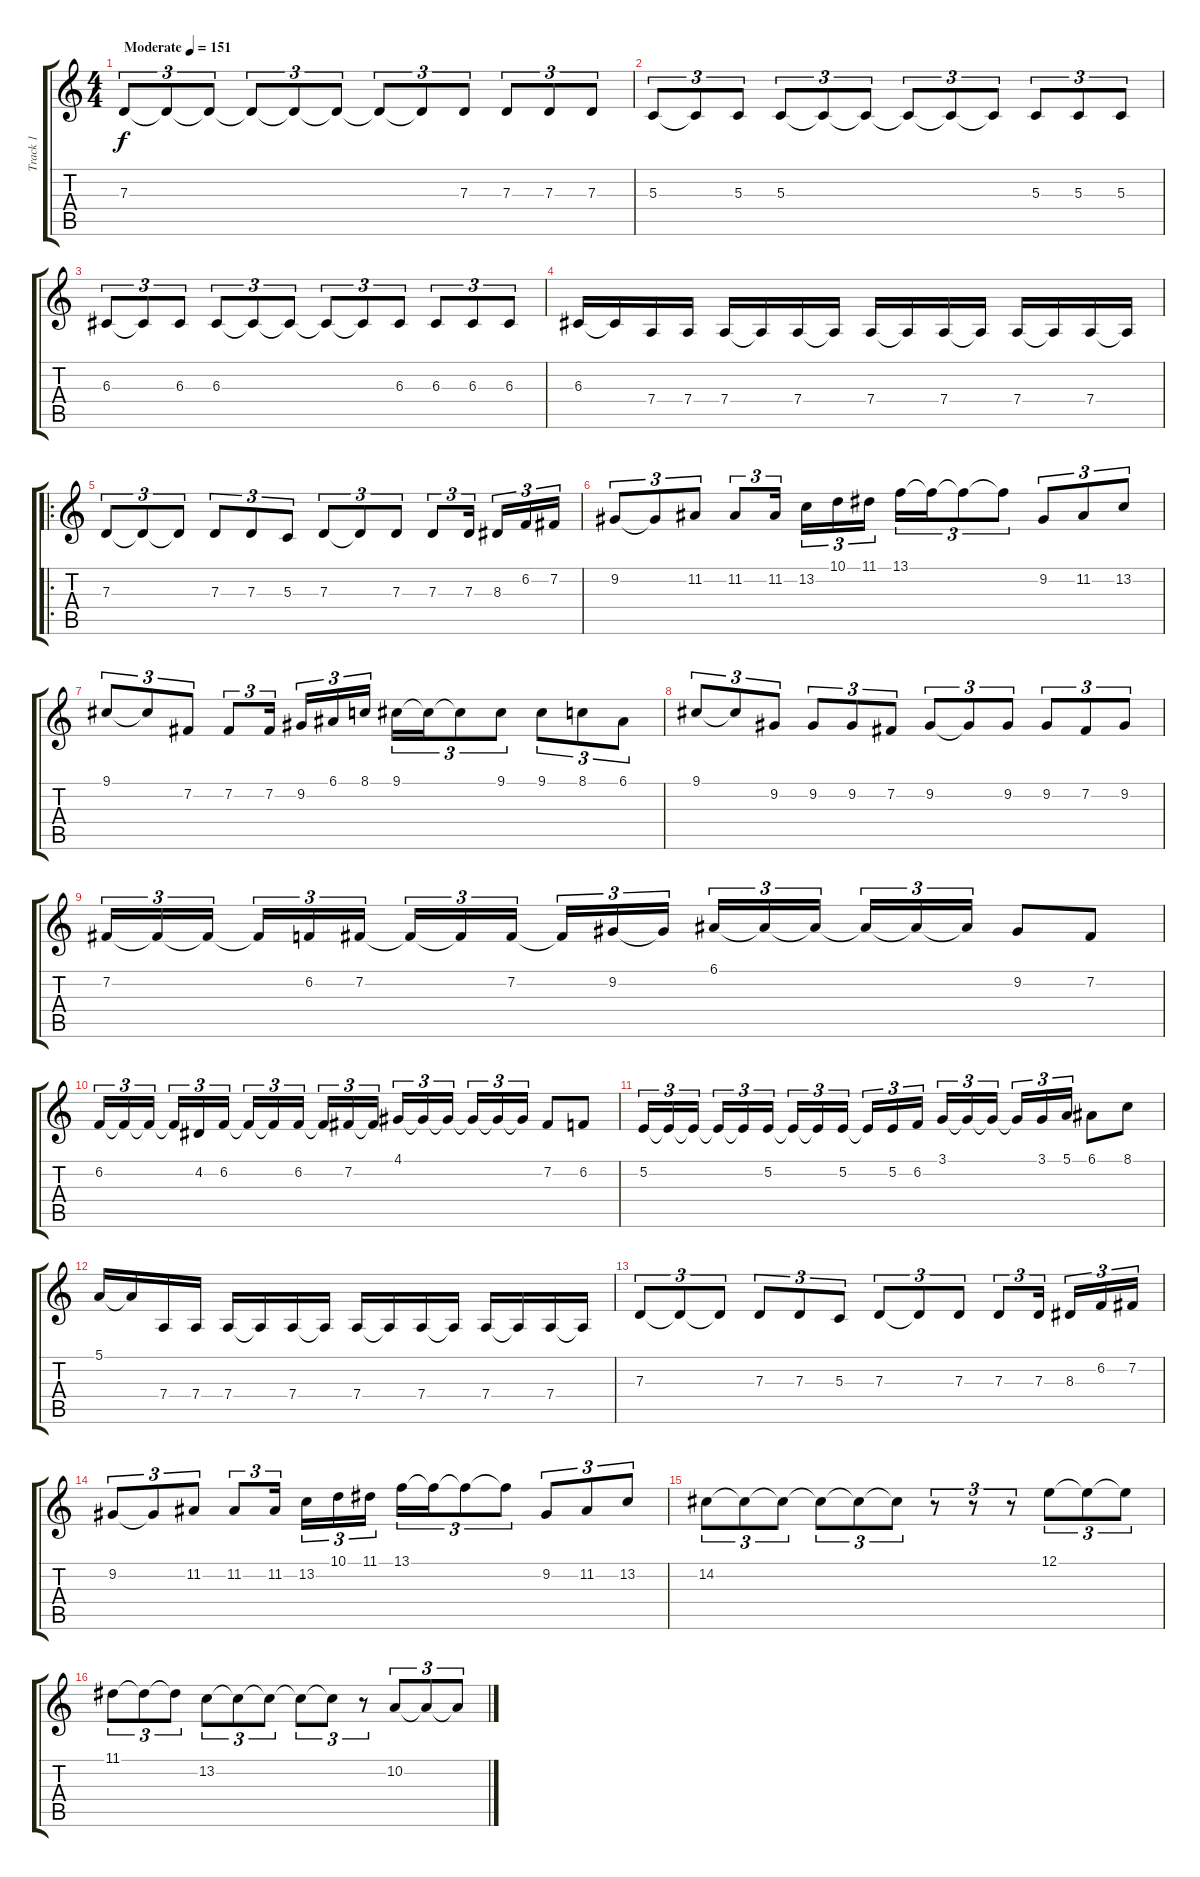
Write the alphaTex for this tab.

\track ("Track 1" "Track 1") {instrument lead5charang}
\staff {score tabs}
\tuning (E4 B3 G3 D3 A2 E2) {hide}
\ts (4 4)
\tempo (151 "Moderate")
\clef g2
\ks c
7.3.8{tu (3 2) dy f instrument lead5charang} 7.3{t}.8{tu (3 2)} 7.3{t}.8{tu (3 2)} 7.3{t}.8{tu (3 2)} 7.3{t}.8{tu (3 2)} 7.3{t}.8{tu (3 2)} 7.3{t}.8{tu (3 2)} 7.3{t}.8{tu (3 2)} 7.3.8{tu (3 2)} 7.3.8{tu (3 2)} 7.3.8{tu (3 2)} 7.3.8{tu (3 2)} |
5.3.8{tu (3 2)} 5.3{t}.8{tu (3 2)} 5.3.8{tu (3 2)} 5.3.8{tu (3 2)} 5.3{t}.8{tu (3 2)} 5.3{t}.8{tu (3 2)} 5.3{t}.8{tu (3 2)} 5.3{t}.8{tu (3 2)} 5.3{t}.8{tu (3 2)} 5.3.8{tu (3 2)} 5.3.8{tu (3 2)} 5.3.8{tu (3 2)} |
6.3.8{tu (3 2)} 6.3{t}.8{tu (3 2)} 6.3.8{tu (3 2)} 6.3.8{tu (3 2)} 6.3{t}.8{tu (3 2)} 6.3{t}.8{tu (3 2)} 6.3{t}.8{tu (3 2)} 6.3{t}.8{tu (3 2)} 6.3.8{tu (3 2)} 6.3.8{tu (3 2)} 6.3.8{tu (3 2)} 6.3.8{tu (3 2)} |
6.3.16 6.3{t}.16 7.4.16 7.4.16 7.4.16 7.4{t}.16 7.4.16 7.4{t}.16 7.4.16 7.4{t}.16 7.4.16 7.4{t}.16 7.4.16 7.4{t}.16 7.4.16 7.4{t}.16 |
\ro
7.3.8{tu (3 2)} 7.3{t}.8{tu (3 2)} 7.3{t}.8{tu (3 2)} 7.3.8{tu (3 2)} 7.3.8{tu (3 2)} 5.3.8{tu (3 2)} 7.3.8{tu (3 2)} 7.3{t}.8{tu (3 2)} 7.3.8{tu (3 2)} 7.3.8{tu (3 2)} 7.3.16{tu (3 2) beam splitsecondary} 8.3.16{tu (3 2)} 6.2.16{tu (3 2)} 7.2.16{tu (3 2)} |
9.2.8{tu (3 2)} 9.2{t}.8{tu (3 2)} 11.2.8{tu (3 2)} 11.2.8{tu (3 2)} 11.2.16{tu (3 2) beam splitsecondary} 13.2.16{tu (3 2)} 10.1.16{tu (3 2)} 11.1.16{tu (3 2)} 13.1.16{tu (3 2)} 13.1{t}.16{tu (3 2)} 13.1{t}.8{tu (3 2)} 13.1{t}.8{tu (3 2)} 9.2.8{tu (3 2)} 11.2.8{tu (3 2)} 13.2.8{tu (3 2)} |
9.1.8{tu (3 2)} 9.1{t}.8{tu (3 2)} 7.2.8{tu (3 2)} 7.2.8{tu (3 2)} 7.2.16{tu (3 2) beam splitsecondary} 9.2.16{tu (3 2)} 6.1.16{tu (3 2)} 8.1.16{tu (3 2)} 9.1.16{tu (3 2)} 9.1{t}.16{tu (3 2)} 9.1{t}.8{tu (3 2)} 9.1.8{tu (3 2)} 9.1.8{tu (3 2)} 8.1.8{tu (3 2)} 6.1.8{tu (3 2)} |
9.1.8{tu (3 2)} 9.1{t}.8{tu (3 2)} 9.2.8{tu (3 2)} 9.2.8{tu (3 2)} 9.2.8{tu (3 2)} 7.2.8{tu (3 2)} 9.2.8{tu (3 2)} 9.2{t}.8{tu (3 2)} 9.2.8{tu (3 2)} 9.2.8{tu (3 2)} 7.2.8{tu (3 2)} 9.2.8{tu (3 2)} |
7.2.16{tu (3 2)} 7.2{t}.16{tu (3 2)} 7.2{t}.16{tu (3 2) beam splitsecondary} 7.2{t}.16{tu (3 2)} 6.2.16{tu (3 2)} 7.2.16{tu (3 2)} 7.2{t}.16{tu (3 2)} 7.2{t}.16{tu (3 2)} 7.2.16{tu (3 2) beam splitsecondary} 7.2{t}.16{tu (3 2)} 9.2.16{tu (3 2)} 9.2{t}.16{tu (3 2)} 6.1.16{tu (3 2)} 6.1{t}.16{tu (3 2)} 6.1{t}.16{tu (3 2) beam splitsecondary} 6.1{t}.16{tu (3 2)} 6.1{t}.16{tu (3 2)} 6.1{t}.16{tu (3 2)} 9.2.8 7.2.8 |
6.2.16{tu (3 2)} 6.2{t}.16{tu (3 2)} 6.2{t}.16{tu (3 2) beam splitsecondary} 6.2{t}.16{tu (3 2)} 4.2.16{tu (3 2)} 6.2.16{tu (3 2)} 6.2{t}.16{tu (3 2)} 6.2{t}.16{tu (3 2)} 6.2.16{tu (3 2) beam splitsecondary} 6.2{t}.16{tu (3 2)} 7.2.16{tu (3 2)} 7.2{t}.16{tu (3 2)} 4.1.16{tu (3 2)} 4.1{t}.16{tu (3 2)} 4.1{t}.16{tu (3 2) beam splitsecondary} 4.1{t}.16{tu (3 2)} 4.1{t}.16{tu (3 2)} 4.1{t}.16{tu (3 2)} 7.2.8 6.2.8 |
5.2.16{tu (3 2)} 5.2{t}.16{tu (3 2)} 5.2{t}.16{tu (3 2) beam splitsecondary} 5.2{t}.16{tu (3 2)} 5.2{t}.16{tu (3 2)} 5.2.16{tu (3 2)} 5.2{t}.16{tu (3 2)} 5.2{t}.16{tu (3 2)} 5.2.16{tu (3 2) beam splitsecondary} 5.2{t}.16{tu (3 2)} 5.2.16{tu (3 2)} 6.2.16{tu (3 2)} 3.1.16{tu (3 2)} 3.1{t}.16{tu (3 2)} 3.1{t}.16{tu (3 2) beam splitsecondary} 3.1{t}.16{tu (3 2)} 3.1.16{tu (3 2)} 5.1.16{tu (3 2)} 6.1.8 8.1.8 |
5.1.16 5.1{t}.16 7.4.16 7.4.16 7.4.16 7.4{t}.16 7.4.16 7.4{t}.16 7.4.16 7.4{t}.16 7.4.16 7.4{t}.16 7.4.16 7.4{t}.16 7.4.16 7.4{t}.16 |
7.3.8{tu (3 2)} 7.3{t}.8{tu (3 2)} 7.3{t}.8{tu (3 2)} 7.3.8{tu (3 2)} 7.3.8{tu (3 2)} 5.3.8{tu (3 2)} 7.3.8{tu (3 2)} 7.3{t}.8{tu (3 2)} 7.3.8{tu (3 2)} 7.3.8{tu (3 2)} 7.3.16{tu (3 2) beam splitsecondary} 8.3.16{tu (3 2)} 6.2.16{tu (3 2)} 7.2.16{tu (3 2)} |
9.2.8{tu (3 2)} 9.2{t}.8{tu (3 2)} 11.2.8{tu (3 2)} 11.2.8{tu (3 2)} 11.2.16{tu (3 2) beam splitsecondary} 13.2.16{tu (3 2)} 10.1.16{tu (3 2)} 11.1.16{tu (3 2)} 13.1.16{tu (3 2)} 13.1{t}.16{tu (3 2)} 13.1{t}.8{tu (3 2)} 13.1{t}.8{tu (3 2)} 9.2.8{tu (3 2)} 11.2.8{tu (3 2)} 13.2.8{tu (3 2)} |
14.2.8{tu (3 2)} 14.2{t}.8{tu (3 2)} 14.2{t}.8{tu (3 2)} 14.2{t}.8{tu (3 2)} 14.2{t}.8{tu (3 2)} 14.2{t}.8{tu (3 2)} r.8{tu (3 2)} r.8{tu (3 2)} r.8{tu (3 2)} 12.1.8{tu (3 2)} 12.1{t}.8{tu (3 2)} 12.1{t}.8{tu (3 2)} |
11.1.8{tu (3 2)} 11.1{t}.8{tu (3 2)} 11.1{t}.8{tu (3 2)} 13.2.8{tu (3 2)} 13.2{t}.8{tu (3 2)} 13.2{t}.8{tu (3 2)} 13.2{t}.8{tu (3 2)} 13.2{t}.8{tu (3 2)} r.8{tu (3 2)} 10.2.8{tu (3 2)} 10.2{t}.8{tu (3 2)} 10.2{t}.8{tu (3 2)}
